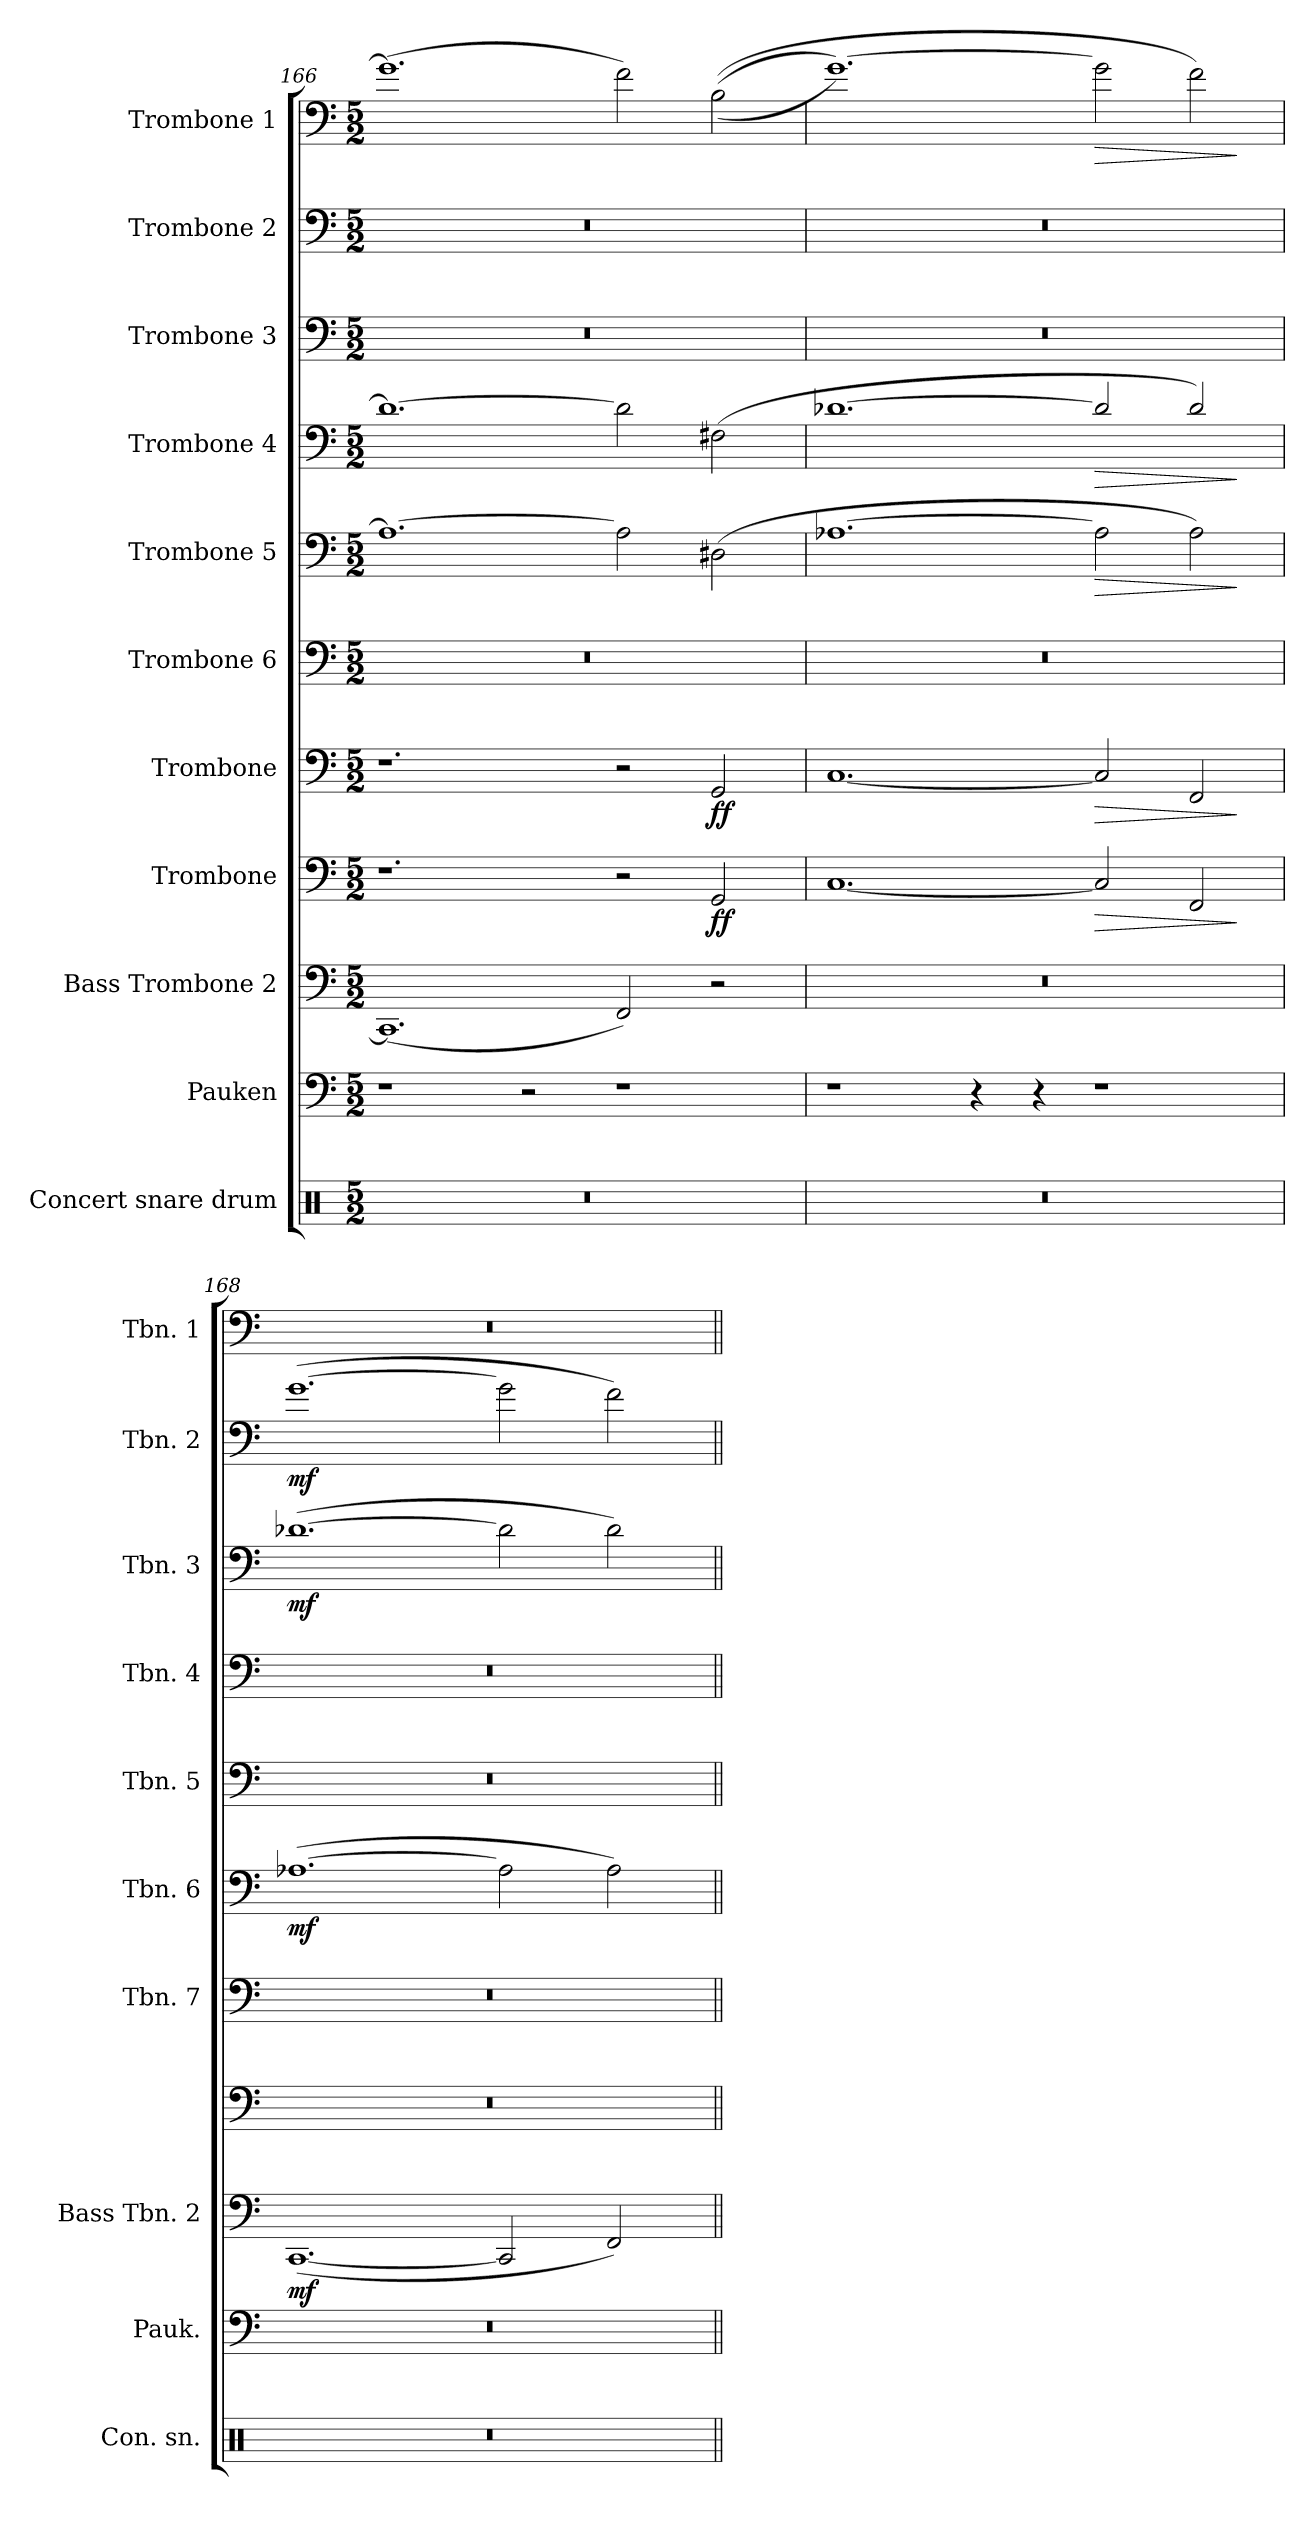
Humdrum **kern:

**kern	**kern	**kern	**dynam	**kern	**dynam	**kern	**dynam	**kern	**dynam	**kern	**dynam	**kern	**dynam	**kern	**dynam	**kern	**dynam	**kern	**dynam
*part11	*part10	*part9	*part9	*part8	*part8	*part7	*part7	*part6	*part6	*part5	*part5	*part4	*part4	*part3	*part3	*part2	*part2	*part1	*part1
*staff11	*staff10	*staff9	*staff9	*staff8	*staff8	*staff7	*staff7	*staff6	*staff6	*staff5	*staff5	*staff4	*staff4	*staff3	*staff3	*staff2	*staff2	*staff1	*staff1
*I"Concert snare drum	*I"Pauken	*I"Bass Trombone 2	*	*I"Trombone	*	*I"Trombone	*	*I"Trombone 6	*	*I"Trombone 5	*	*I"Trombone 4	*	*I"Trombone 3	*	*I"Trombone 2	*	*I"Trombone 1	*
*I'Con. sn.	*I'Pauk.	*I'Bass Tbn. 2	*	*	*	*I'Tbn. 7	*	*I'Tbn. 6	*	*I'Tbn. 5	*	*I'Tbn. 4	*	*I'Tbn. 3	*	*I'Tbn. 2	*	*I'Tbn. 1	*
*clefX	*clefF4	*clefF4	*	*clefF4	*	*clefF4	*	*clefF4	*	*clefF4	*	*clefF4	*	*clefF4	*	*clefF4	*	*clefF4	*
*k[]	*k[]	*k[]	*	*k[]	*	*k[]	*	*k[]	*	*k[]	*	*k[]	*	*k[]	*	*k[]	*	*k[]	*
*M5/2	*M5/2	*M5/2	*	*M5/2	*	*M5/2	*	*M5/2	*	*M5/2	*	*M5/2	*	*M5/2	*	*M5/2	*	*M5/2	*
=166	=166	=166	=166	=166	=166	=166	=166	=166	=166	=166	=166	=166	=166	=166	=166	=166	=166	=166	=166
2%5r	1r	(<1.CC]	.	1.r	.	1.r	.	2%5r	.	1.A-_	.	1.d-_	.	2%5r	.	2%5r	.	(>1.g]	.
.	2r	.	.	.	.	.	.	.	.	.	.	.	.	.	.	.	.	.	.
.	1r	2FF/)	.	2r	.	2r	.	.	.	2A-\]	.	2d-\]	.	.	.	.	.	2f\)	.
!	!	!	!	!	!LO:DY:b	!	!LO:DY:b	!	!	!	!	!	!	!	!	!	!	!	!
.	.	2r	.	2GG/	ff	2GG/	ff	.	.	(>2D#X\	.	(>2F#X\	.	.	.	.	.	(>(>(>2B\	.
=167	=167	=167	=167	=167	=167	=167	=167	=167	=167	=167	=167	=167	=167	=167	=167	=167	=167	=167	=167
2%5r	1r	2%5r	.	[1.C	.	[1.C	.	2%5r	.	[1.A-X	.	[1.d-X	.	2%5r	.	2%5r	.	[1.g))	.
.	4r	.	.	.	.	.	.	.	.	.	.	.	.	.	.	.	.	.	.
.	4r	.	.	.	.	.	.	.	.	.	.	.	.	.	.	.	.	.	.
!	!	!	!	!	!LO:HP:b	!	!LO:HP:b	!	!	!	!LO:HP:b	!	!LO:HP:b	!	!	!	!	!	!LO:HP:b
.	1r	.	.	2C/]	>	2C/]	>	.	.	2A-\]	>	2d-/]	>	.	.	.	.	2g\]	>
.	.	.	.	2FF/	.	2FF/	.	.	.	2A-\)	.	2d-/)	.	.	.	.	.	2f\)	.
.	.	.	.	.	]	.	]	.	.	.	]	.	]	.	.	.	.	.	]
=168	=168	=168	=168	=168	=168	=168	=168	=168	=168	=168	=168	=168	=168	=168	=168	=168	=168	=168	=168
!	!	!	!LO:DY:b	!	!	!	!	!	!LO:DY:b	!	!	!	!	!	!LO:DY:b	!	!LO:DY:b	!	!
2%5r	2%5r	(<[1.CC	mf	2%5r	.	2%5r	.	(>[1.A-X	mf	2%5r	.	2%5r	.	(>[1.d-X	mf	(>[1.g	mf	2%5r	.
.	.	2CC/]	.	.	.	.	.	2A-\]	.	.	.	.	.	2d-\]	.	2g\]	.	.	.
.	.	2FF/)	.	.	.	.	.	2A-\)	.	.	.	.	.	2d-\)	.	2f\)	.	.	.
=||	=||	=||	=||	=||	=||	=||	=||	=||	=||	=||	=||	=||	=||	=||	=||	=||	=||	=||	=||
*-	*-	*-	*-	*-	*-	*-	*-	*-	*-	*-	*-	*-	*-	*-	*-	*-	*-	*-	*-
